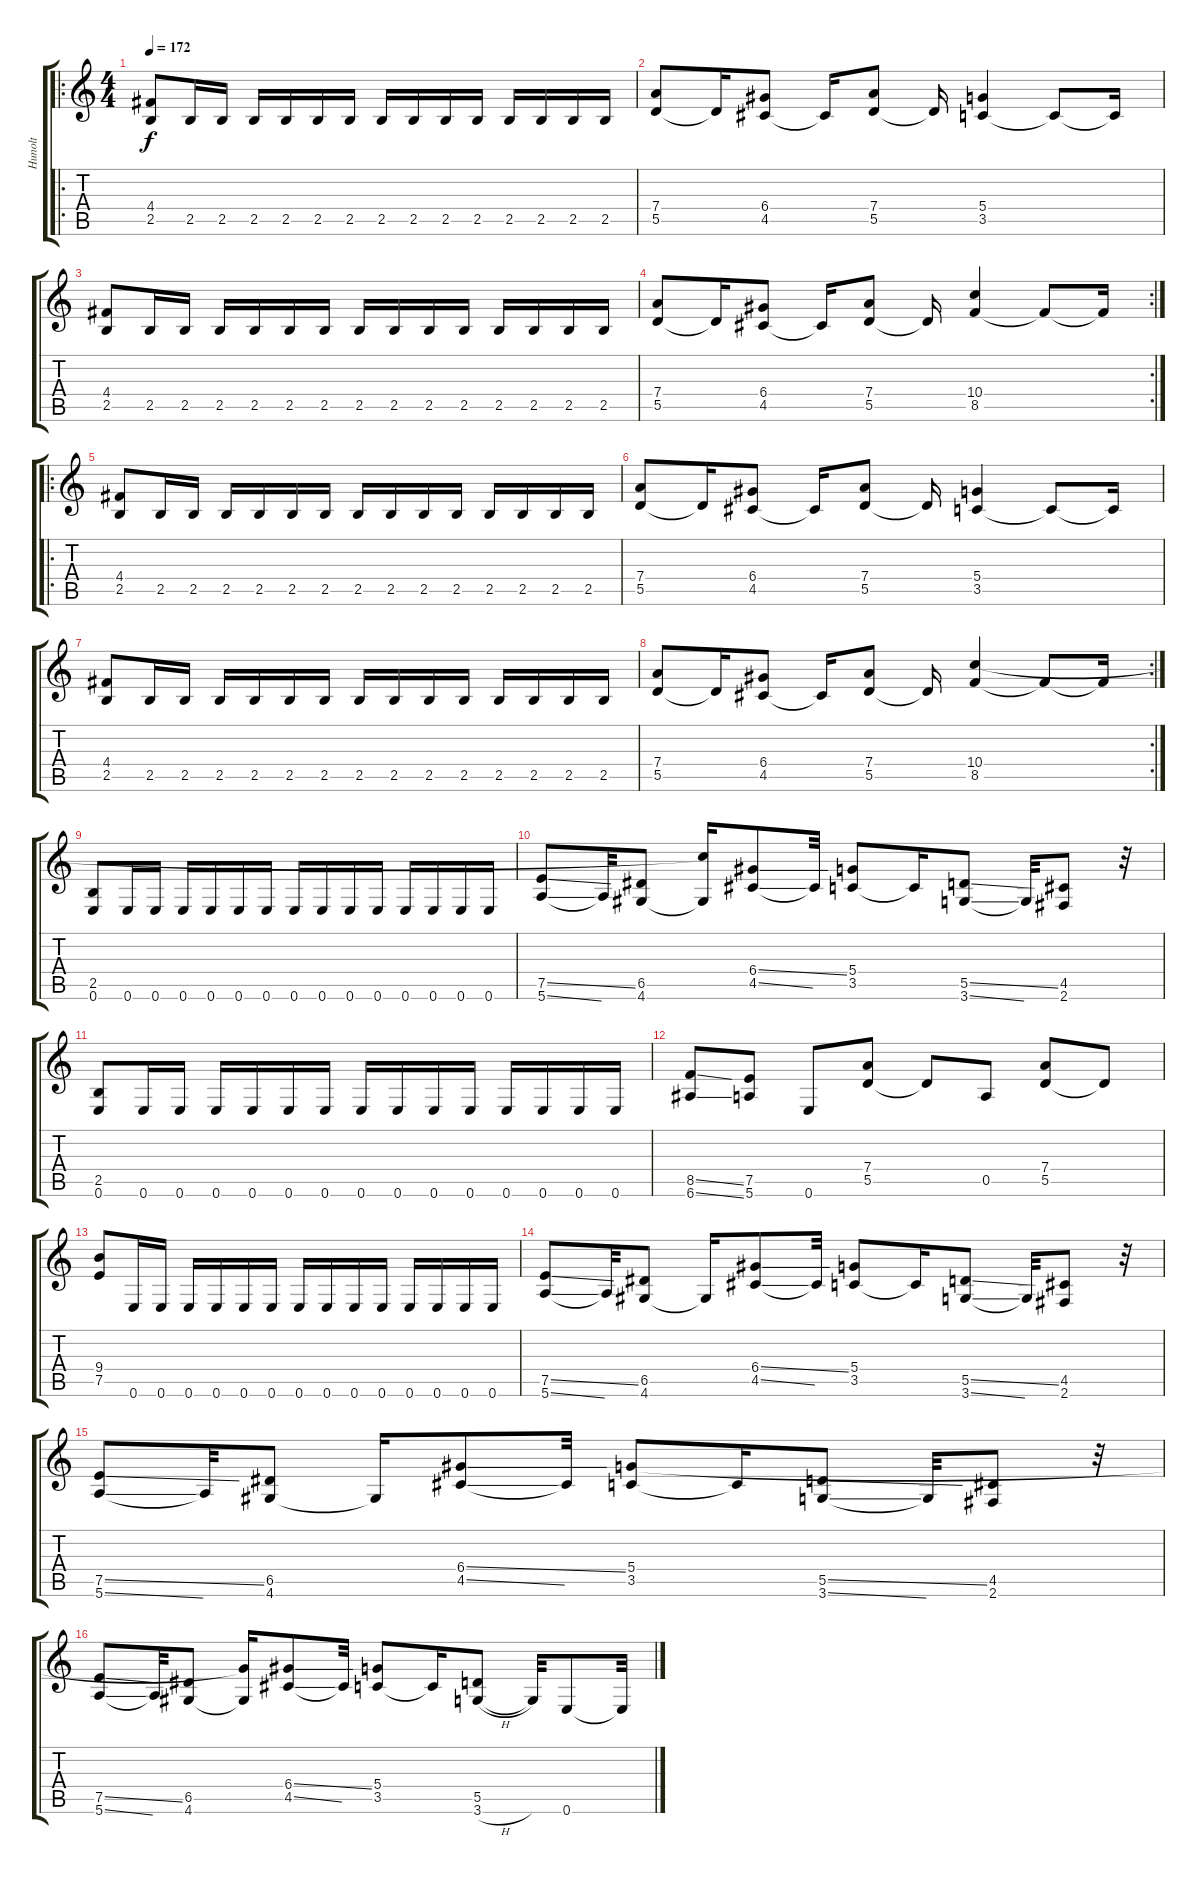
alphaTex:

\track ("Hunolt" "Hunolt") {instrument distortionguitar}
\staff {score tabs}
\tuning (E4 B3 G3 D3 A2 E2) {hide}
\ro
\ts (4 4)
\tempo 172
\clef g2
\ks c
(4.4 2.5).8{dy f instrument distortionguitar} 2.5.16 2.5.16 2.5.16 2.5.16 2.5.16 2.5.16 2.5.16 2.5.16 2.5.16 2.5.16 2.5.16 2.5.16 2.5.16 2.5.16 |
(7.4 5.5).8 5.5{t}.16 (6.4 4.5).8 4.5{t}.16 (7.4 5.5).8 5.5{t}.16 (5.4 3.5).4 3.5{t}.8 3.5{t}.16 |
(4.4 2.5).8 2.5.16 2.5.16 2.5.16 2.5.16 2.5.16 2.5.16 2.5.16 2.5.16 2.5.16 2.5.16 2.5.16 2.5.16 2.5.16 2.5.16 |
\rc 2
(7.4 5.5).8 5.5{t}.16 (6.4 4.5).8 4.5{t}.16 (7.4 5.5).8 5.5{t}.16 (10.4 8.5).4 8.5{t}.8 8.5{t}.16 |
\ro
(4.4 2.5).8 2.5.16 2.5.16 2.5.16 2.5.16 2.5.16 2.5.16 2.5.16 2.5.16 2.5.16 2.5.16 2.5.16 2.5.16 2.5.16 2.5.16 |
(7.4 5.5).8 5.5{t}.16 (6.4 4.5).8 4.5{t}.16 (7.4 5.5).8 5.5{t}.16 (5.4 3.5).4 3.5{t}.8 3.5{t}.16 |
(4.4 2.5).8 2.5.16 2.5.16 2.5.16 2.5.16 2.5.16 2.5.16 2.5.16 2.5.16 2.5.16 2.5.16 2.5.16 2.5.16 2.5.16 2.5.16 |
\rc 2
(7.4 5.5).8 5.5{t}.16 (6.4 4.5).8 4.5{t}.16 (7.4 5.5).8 5.5{t}.16 (10.4 8.5).4 8.5{t}.8 8.5{t}.16 |
(2.5 0.6).8 0.6.16 0.6.16 0.6.16 0.6.16 0.6.16 0.6.16 0.6.16 0.6.16 0.6.16 0.6.16 0.6.16 0.6.16 0.6.16 0.6.16 |
(7.5{ss} 5.6{ss}).8 5.6{t}.32 (6.5 4.6).8 (10.4{t} 4.6{t}).16 (6.4{ss} 4.5{ss}).8 4.5{t}.32 (5.4 3.5).8 3.5{t}.16 (5.5{ss} 3.6{ss}).8 3.6{t}.32 (4.5 2.6).8 r.32 |
(2.5 0.6).8 0.6.16 0.6.16 0.6.16 0.6.16 0.6.16 0.6.16 0.6.16 0.6.16 0.6.16 0.6.16 0.6.16 0.6.16 0.6.16 0.6.16 |
(8.5{ss} 6.6{ss}).8 (7.5 5.6).8 0.6.8 (7.4 5.5).8 5.5{t}.8 0.5.8 (7.4 5.5).8 5.5{t}.8 |
(9.4 7.5).8 0.6.16 0.6.16 0.6.16 0.6.16 0.6.16 0.6.16 0.6.16 0.6.16 0.6.16 0.6.16 0.6.16 0.6.16 0.6.16 0.6.16 |
(7.5{ss} 5.6{ss}).8 5.6{t}.32 (6.5 4.6).8 4.6{t}.16 (6.4{ss} 4.5{ss}).8 4.5{t}.32 (5.4 3.5).8 3.5{t}.16 (5.5{ss} 3.6{ss}).8 3.6{t}.32 (4.5 2.6).8 r.32 |
(7.5{ss} 5.6{ss}).8 5.6{t}.32 (6.5 4.6).8 4.6{t}.16 (6.4{ss} 4.5{ss}).8 4.5{t}.32 (5.4 3.5).8 3.5{t}.16 (5.5{ss} 3.6{ss}).8 3.6{t}.32 (4.5 2.6).8 r.32 |
(7.5{ss} 5.6{ss}).8 5.6{t}.32 (6.5 4.6).8 (5.4{t} 4.6{t}).16 (6.4{ss} 4.5{ss}).8 4.5{t}.32 (5.4 3.5).8 3.5{t}.16 (5.5 3.6{h}).8 3.6{t}.32 0.6.8 0.6{t}.32
